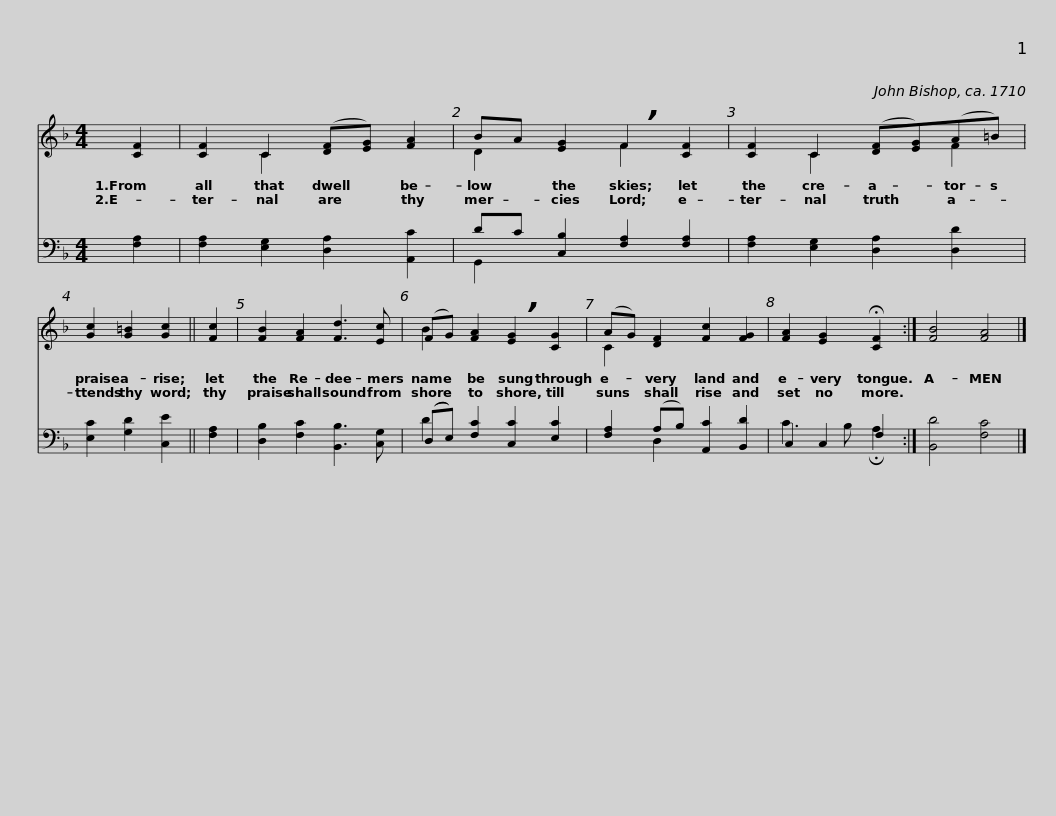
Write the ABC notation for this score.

X:1
%%score ( 1 2 ) ( 3 4 )
L:1/8
M:4/4
I:linebreak $
K:F
V:1 treble
V:2 treble
V:3 bass
V:4 bass
V:1
 [CF]2 | [CF]2 C2 ([DF][EG]) [FA]2 | BA [EG]2 !breath!F2 [CF]2 | [CF]2 C2 ([DF][EG])(A=B) | [Gc]2 [G=B]2 [Gc]2 ||$ %5
 [Fc]2 | [FB]2 [FA]2 [Fd]3 [Ec] | (FG) [FA]2 !breath![EG]2 [CG]2 | (AG) [DF]2 [Fc]2 [FG]2 | [FA]2 [EG]2 !fermata![CF]2 :| %10
 [FB]4 [FA]4 |] %11
V:2
 x2 | x2 C2 x4 | D2 x2 F2 x2 | x2 C2 x2 F2 | x6 ||$ %5
 x2 | x8 | B2 x6 | C2 x6 | x6 :| %10
 x8 |] %11
V:3
 [F,A,]2 | [F,A,]2 [E,G,]2 [D,A,]2 [A,,C]2 | DC [C,B,]2 [F,A,]2 [F,A,]2 | [F,A,]2 [E,G,]2 [D,A,]2 [D,D]2 | [E,C]2 [G,D]2 [C,E]2 ||$ %5
 [F,A,]2 | [D,B,]2 [F,C]2 [B,,B,]3 [C,G,] | ((D,E,)) [F,C]2 [C,C]2 [E,C]2 | [F,A,]2 (A,B,) [A,,C]2 [B,,D]2 | C,2 C,2 F,2 :| %10
 [B,,D]4 [F,C]4 |] %11
V:4
 x2 | x8 | G,,2 x6 | x8 | x6 ||$ %5
 x2 | x8 | D2 x6 | x2 D,2 x4 | C3 B, !fermata!A,2 :| %10
 x8 |] %11
